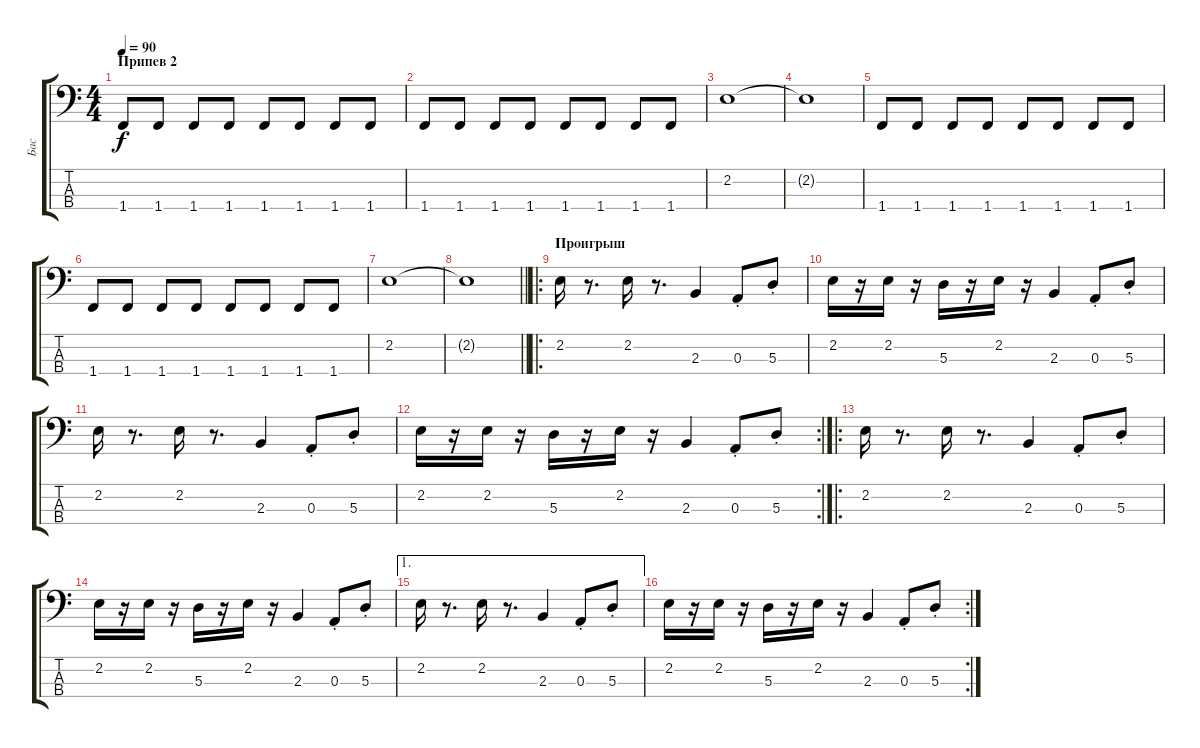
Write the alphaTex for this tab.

\track ("Бас" "Бас") {instrument electricbasspick}
\staff {score tabs}
\tuning (G2 D2 A1 E1) {hide}
\ts (4 4)
\section ("" "Припев 2")
\tempo 90
\clef f4
\ks c
1.4.8{dy f} 1.4.8 1.4.8 1.4.8 1.4.8 1.4.8 1.4.8 1.4.8 |
1.4.8 1.4.8 1.4.8 1.4.8 1.4.8 1.4.8 1.4.8 1.4.8 |
2.2.1 |
2.2{t}.1 |
1.4.8 1.4.8 1.4.8 1.4.8 1.4.8 1.4.8 1.4.8 1.4.8 |
1.4.8 1.4.8 1.4.8 1.4.8 1.4.8 1.4.8 1.4.8 1.4.8 |
2.2.1 |
\barLineRight lightlight
2.2{t}.1 |
\ro
\section ("" "Проигрыш")
2.2.16 r.8{d} 2.2.16 r.8{d} 2.3.4 0.3{st}.8 5.3{st}.8 |
2.2.16 r.16 2.2.16 r.16 5.3.16 r.16 2.2.16 r.16 2.3.4 0.3{st}.8 5.3{st}.8 |
2.2.16 r.8{d} 2.2.16 r.8{d} 2.3.4 0.3{st}.8 5.3{st}.8 |
\rc 2
2.2.16 r.16 2.2.16 r.16 5.3.16 r.16 2.2.16 r.16 2.3.4 0.3{st}.8 5.3{st}.8 |
\ro
2.2.16 r.8{d} 2.2.16 r.8{d} 2.3.4 0.3{st}.8 5.3{st}.8 |
2.2.16 r.16 2.2.16 r.16 5.3.16 r.16 2.2.16 r.16 2.3.4 0.3{st}.8 5.3{st}.8 |
\ae 1
2.2.16 r.8{d} 2.2.16 r.8{d} 2.3.4 0.3{st}.8 5.3{st}.8 |
\rc 2
2.2.16 r.16 2.2.16 r.16 5.3.16 r.16 2.2.16 r.16 2.3.4 0.3{st}.8 5.3{st}.8
